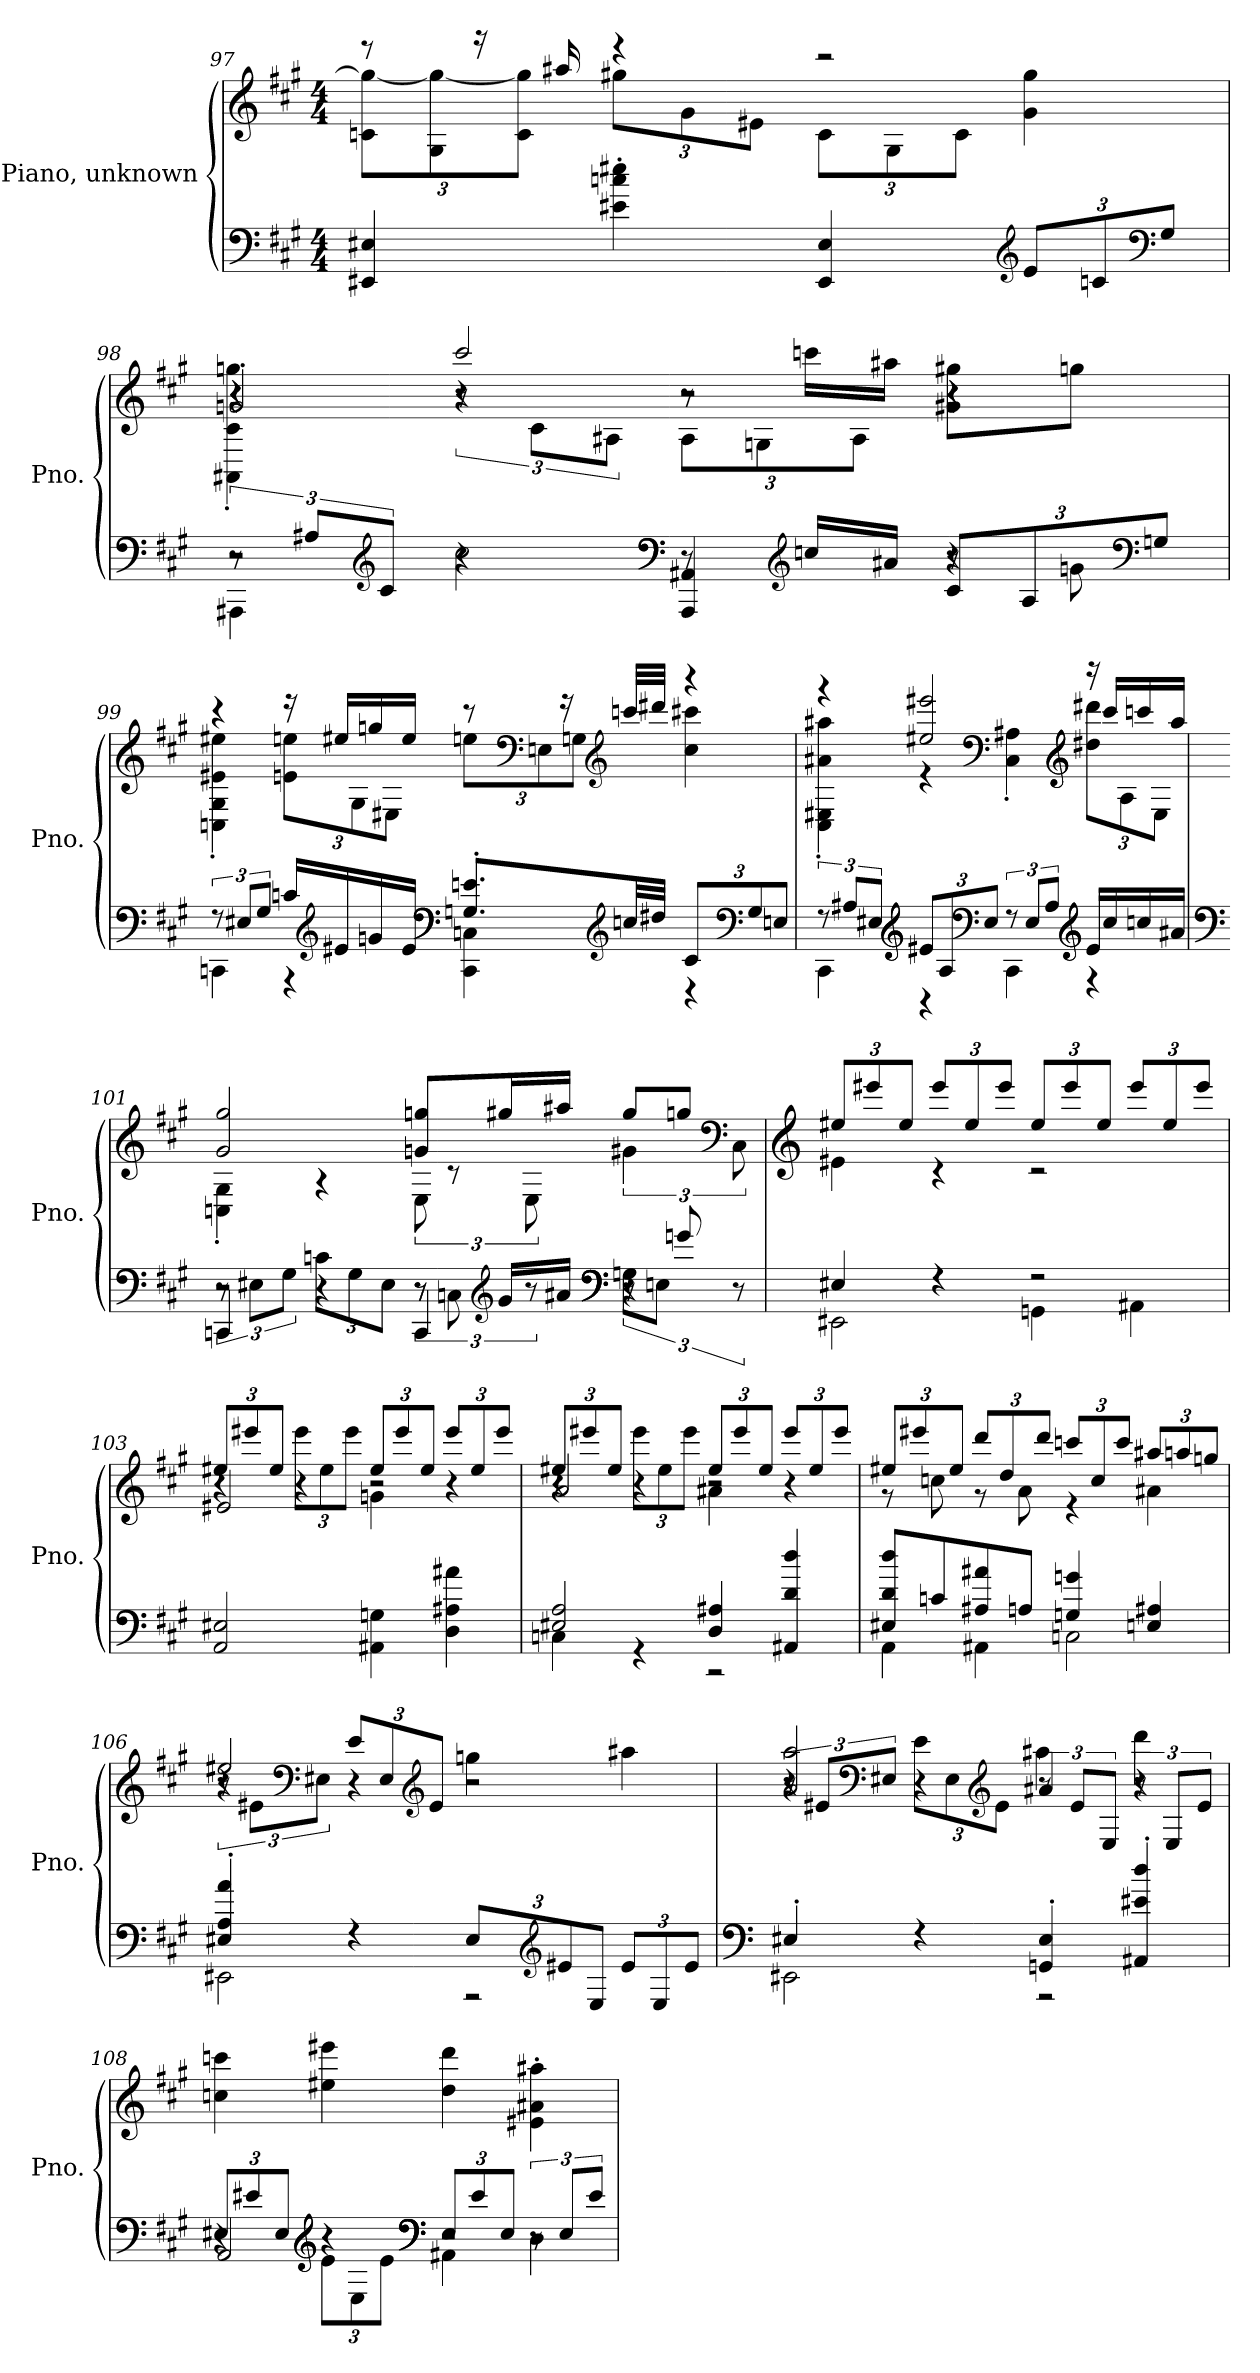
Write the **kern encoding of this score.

**kern	**kern
*part1	*part1
*staff2	*staff1
*I"Piano, unknown	*
*I'Pno.	*
!!LO:LB:g=z
*clefF4	*clefG2
*k[f#c#g#]	*k[f#c#g#]
*M4/4	*M4/4
=97	=97
*	*^
*	*	*Xbrackettup
4EE#X/ 4E#X/	8r	12cn\ 12gg\_L
.	.	12G#\ 12gg\_
.	16r	.
.	.	12c\ 12gg\]J
.	16aa#X/	.
4e#X\' 4ccn\' 4ee#X\'	4r	12gg#X\L
.	.	12g#\
.	.	12e#X\J
4EE#/ 4E#/	2r	12c\L
.	.	12G#\
.	.	12c\J
*clefG2	*	*
*Xbrackettup	*	*
12e#/L	.	4g#\ 4gg#\
12cn/	.	.
*clefF4	*	*
12G#/J	.	.
*	*v	*v
!!LO:LB:g=z
=98	=98
*brackettup	*
*^	*^
*	*^	*	*^
*	*	*	*	*	*^
12r	4AAA#X\	2r	4r	4r	2gn'/	4AA#X\' 4c#\' 4ggn\'
12A#X/L	.	.	.	.	.	.
*clefG2	*	*	*	*	*	*
12c#/J	.	.	.	.	.	.
*	*	*	*	*brackettup	*	*
4r	2cc#\	.	2ccc#/	12r	.	4r
.	.	.	.	12c#\L	.	.
.	.	.	.	12A#X\J	.	.
*clefF4	*	*	*	*	*	*
*	*	*	*	*	*	*Xbrackettup
8r	.	4AAA#/ 4AA#X/	.	8r	2r	12A#\L
.	.	.	.	.	.	12Gn\
*clefG2	*	*	*	*	*	*
16ccn/LL	.	.	.	16cccn\LL	.	.
.	.	.	.	.	.	12A#\J
16a#X/JJ	.	.	.	16aa#X\JJ	.	.
*Xbrackettup	*	*	*	*	*	*
12c#/L	8r	4r	4r	8g#X\ 8gg#X\L	.	4r
12A#/	.	.	.	.	.	.
.	8gn\	.	.	8ggn\J	.	.
*clefF4	*	*	*	*	*	*
12Gn/J	.	.	.	.	.	.
*v	*v	*v	*	*	*	*
*	*v	*v	*v	*v
!!LO:LB:g=z
=99	=99
*brackettup	*
*^	*^
12r	4CCn\	4r	4Cn\' 4G#\' 4e#X\' 4ee#X\'
12E#X/L	.	.	.
12G#/J	.	.	.
16cn/LL	4r	16r	12en\ 12een\L
*clefG2	*	*	*
16e#X/	.	16ee#X/LL	.
.	.	.	12G#\
16gn/	.	16ggn/	.
.	.	.	12E#X\J
16e#/JJ	.	16ee#/JJ	.
*clefF4	*	*	*
8.Gn/' 8.en/'L	4CC\ 4Cn\	8r	12een\L
*	*	*clefF4	*
.	.	.	12En\
.	.	16r	.
.	.	.	12Gn\J
*clefG2	*	*clefG2	*
32ccn/LL	.	32cccn/LLL	.
32dd#X/JJJ	.	32ddd#X/JJJ	.
*Xbrackettup	*	*	*
12c/L	4r	4r	4cc#\ 4ccc#X\
*clefF4	*	*	*
12G/	.	.	.
12En/J	.	.	.
!!LO:LB:g=z	!!
=100	=100	=100	=100
*brackettup	*	*	*
12r	4CC#\	4r	4C#\' 4E#X\' 4a#X\' 4aa#X\'
12A#X/L	.	.	.
12E#X/J	.	.	.
*clefG2	*	*	*
*Xbrackettup	*	*	*
12e#X/L	4r	2ee#X/ 2eee#X/	4r
12A#/	.	.	.
*clefF4	*	*	*
12E#/J	.	.	.
*	*	*clefF4	*
*brackettup	*	*	*
12r	4CC#\	.	4C#\' 4A#X\'
12E#/L	.	.	.
12A#/J	.	.	.
*clefG2	*	*clefG2	*
16e#/LL	4r	16r	12dd#X\ 12ddd#X\L
16cc#/	.	16ccc#/LL	.
.	.	.	12A#\
16ccn/	.	16cccn/	.
.	.	.	12E#\J
16a#X/JJ	.	16aa#/JJ	.
*v	*v	*	*
!!LO:PB:g=z	!!
=101	=101	=101
*clefF4	*	*
*^	*	*
*	*^	*	*
4CCn/	12r	2r	2g#/ 2gg#/	4Cn\' 4G#\'
.	12E#X\L	.	.	.
.	12G#\J	.	.	.
*	*Xbrackettup	*	*	*
4r	12cn\L	.	.	4r
.	12G#\	.	.	.
.	12E#\J	.	.	.
*	*brackettup	*	*	*brackettup
8r	12r	4CC/	8gn/ 8ggn/L	12E\
.	12Cn\	.	.	12r
*clefG2	*	*	*	*
16g#/LL	.	.	16gg#X/L	.
.	12r	.	.	12E\
16a#X/JJ	.	.	16aa#X/JJ	.
*clefF4	*	*	*	*
8r	12Gn\L	4r	8gg#/L	6g#X\
.	12En\J	.	.	.
8gn/	.	.	8ggn/J	.
*	*	*	*clefF4	*
.	12r	.	.	12C\
*v	*v	*v	*	*
=102	=102	=102
*	*clefG2	*
*^	*	*
*	*	*Xbrackettup	*
4E#X/	2EE#X\	12ee#X/L	4e#X\
.	.	12eee#X/	.
.	.	12ee#/J	.
4r	.	12eee#/L	4r
.	.	12ee#/	.
.	.	12eee#/J	.
2r	4GGn\	12ee#/L	2r
.	.	12eee#/	.
.	.	12ee#/J	.
.	4AA#X\	12eee#/L	.
.	.	12ee#/	.
.	.	12eee#/J	.
*v	*v	*	*
!!LO:LB:g=z
=103	=103	=103
*	*	*^
2AA/ 2E#X/	12ee#X/L	4r	2e#X/
.	12eee#X/	.	.
.	12ee#/J	.	.
.	4r	12eee#\L	.
.	.	12ee#\	.
.	.	12eee#\J	.
4AA#X\ 4Gn\	12ee#/L	4gn\	2r
.	12eee#/	.	.
.	12ee#/J	.	.
4D\ 4A#X\ 4a#X\	12eee#/L	4r	.
.	12ee#/	.	.
.	12eee#/J	.	.
=104	=104	=104	=104
*^	*	*	*
2E#X/ 2A/	4Cn\	12ee#X/L	4r	2a/
.	.	12eee#X/	.	.
.	.	12ee#/J	.	.
.	4r	4r	12eee#\L	.
.	.	.	12ee#\	.
.	.	.	12eee#\J	.
4D/ 4A#X/	2r	12ee#/L	4a#X\	2r
.	.	12eee#/	.	.
.	.	12ee#/J	.	.
4AA#X/ 4d/ 4dd/	.	12eee#/L	4r	.
.	.	12ee#/	.	.
.	.	12eee#/J	.	.
*	*	*	*v	*v
!!LO:LB:g=z
=105	=105	=105	=105
8E#X/ 8d/ 8dd/L	4AA\	12ee#X/L	8r
.	.	12eee#X/	.
8cn/	.	.	8ccn\
.	.	12ee#/J	.
8A#X/ 8a#X/	4AA#X\	12ddd/L	8r
.	.	12dd/	.
8An/J	.	.	8a\
.	.	12ddd/J	.
4Gn/ 4gn/	2Cn\	12cccn/L	4r
.	.	12cc/	.
.	.	12ccc/J	.
4En/ 4A#X/	.	12aa#X/L	4a#X\
.	.	12aan/	.
.	.	12ggn/J	.
=106	=106	=106	=106
*	*	*	*brackettup
*	*	*	*^
4E#X/' 4A/' 4a/'	2EE#X\	2ee#X/	12r	4r
.	.	.	12e#X\L	.
*	*	*clefF4	*	*
.	.	.	12E#X\J	.
*	*	*	*	*Xbrackettup
4r	.	.	4r	12e#/L
.	.	.	.	12E#/
*	*	*clefG2	*	*
.	.	.	.	12e#/J
*Xbrackettup	*	*	*	*
12E#/L	2r	2r	4ggn\	2r
*clefG2	*	*	*	*
12e#X/	.	.	.	.
12E#/J	.	.	.	.
12e#/L	.	.	4aa#X\	.
12E#/	.	.	.	.
12e#/J	.	.	.	.
!!LO:LB:g=z	!!	!!
=107	=107	=107	=107	=107
*clefF4	*	*	*	*
*	*	*	*	*brackettup
4E#X'/	2EE#X\	2a/ 2aa/	4r	12r
.	.	.	.	12e#X/L
*	*	*clefF4	*	*
.	.	.	.	12E#X/J
*	*	*	*Xbrackettup	*
4r	.	.	12e#\L	4r
.	.	.	12E#\	.
*	*	*clefG2	*	*
.	.	.	12e#\J	.
*	*	*	*	*brackettup
4GGn/' 4E#/'	2r	4a#X/	4aa#X\	12r
.	.	.	.	12e#/L
.	.	.	.	12E#/J
4AA#X/' 4e#X/' 4dd/'	.	4r	4ddd\	12r
.	.	.	.	12E#/L
.	.	.	.	12e#/J
*	*	*v	*v	*v
=108	=108	=108
*	*^	*
12E#X/L	4r	2AA/	4ccn\ 4cccn\
12e#X/	.	.	.
12E#/J	.	.	.
*clefG2	*	*	*
4r	12e#\L	.	4ee#X\ 4eee#X\
.	12E#\	.	.
.	12e#\J	.	.
*clefF4	*	*	*
12E#/L	4AA#X\	2r	4dd\ 4ddd\
12e#/	.	.	.
12E#/J	.	.	.
*brackettup	*	*	*
12r	4D\	.	4e#X\' 4a#X\' 4aa#X\'
12E#/L	.	.	.
12e#/J	.	.	.
*v	*v	*v	*
=	=
*-	*-
